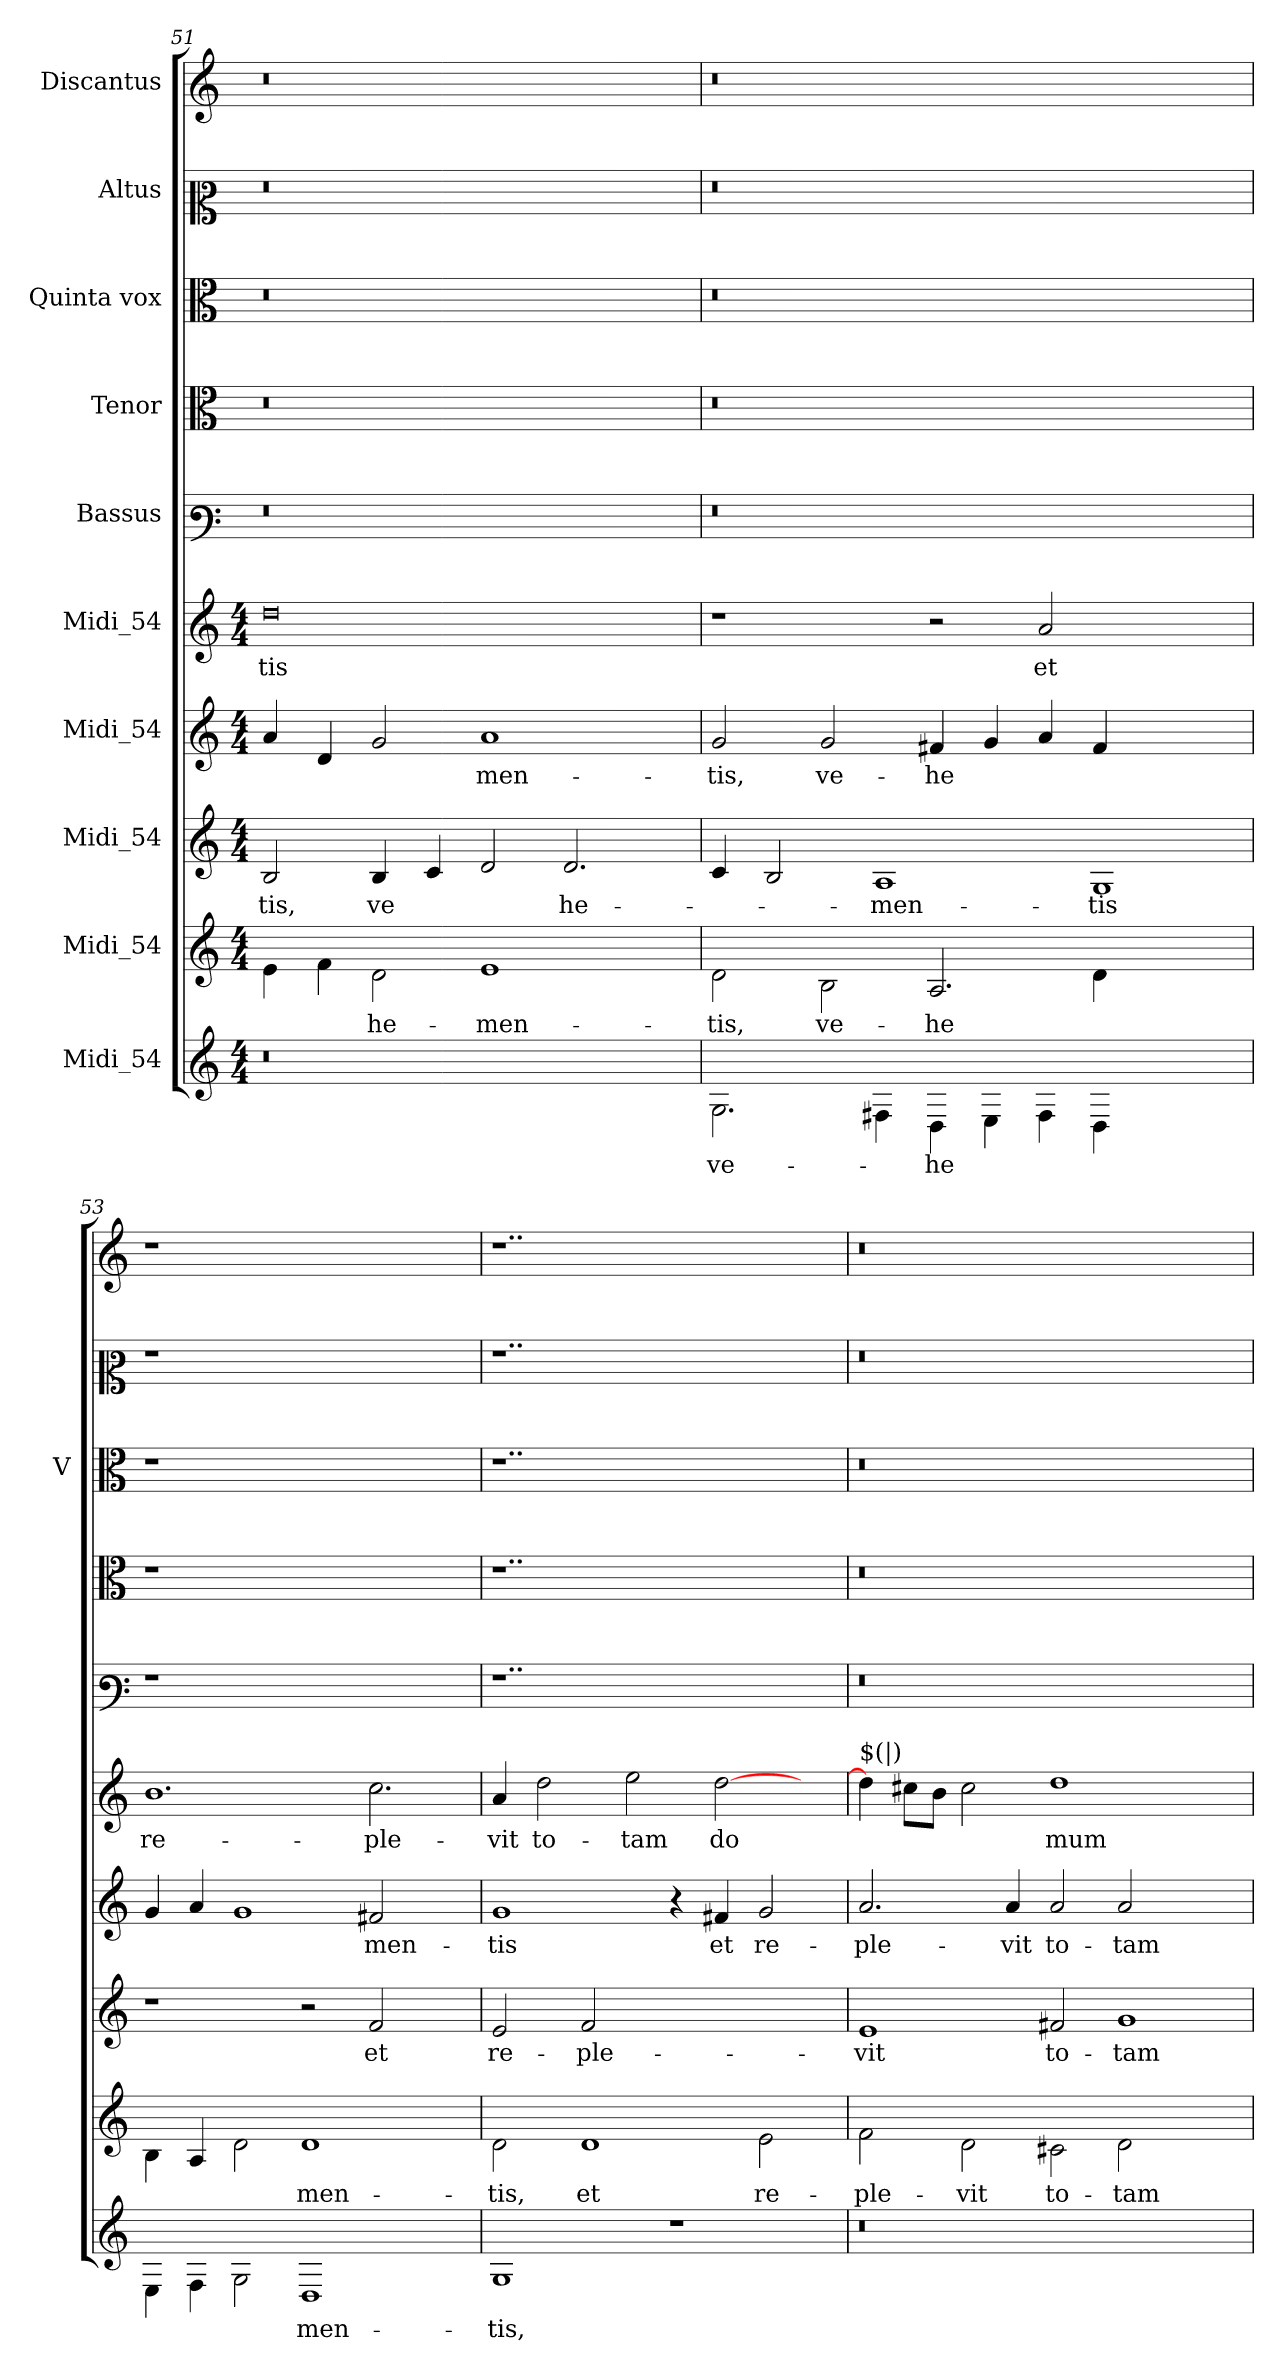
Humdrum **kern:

**kern	**text	**kern	**text	**kern	**text	**kern	**text	**kern	**text	**kern	**kern	**kern	**kern	**kern
*part10	*part10	*part9	*part9	*part8	*part8	*part7	*part7	*part6	*part6	*part5	*part4	*part3	*part2	*part1
*staff10	*staff10	*staff9	*staff9	*staff8	*staff8	*staff7	*staff7	*staff6	*staff6	*staff5	*staff4	*staff3	*staff2	*staff1
*I"Midi_54	*	*I"Midi_54	*	*I"Midi_54	*	*I"Midi_54	*	*I"Midi_54	*	*I"Bassus	*I"Tenor	*I"Quinta vox	*I"Altus	*I"Discantus
*	*	*	*	*	*	*	*	*	*	*	*	*I'V	*	*
!!LO:PB:g=z
*clefG2	*	*clefG2	*	*clefG2	*	*clefG2	*	*clefG2	*	*clefF3	*clefC3	*clefC3	*clefC2	*clefG2
*k[]	*	*k[]	*	*k[]	*	*k[]	*	*k[]	*	*k[]	*k[]	*k[]	*k[]	*k[]
*M4/4	*	*M4/4	*	*M4/4	*	*M4/4	*	*M4/4	*	*	*	*	*	*
=51	=51	=51	=51	=51	=51	=51	=51	=51	=51	=51	=51	=51	=51	=51
!	!	!	!	!	!LO:LY:b	!	!	!	!LO:LY:b	!	!	!	!	!
0r	.	4e\	.	2B/	-tis,	4a/	.	0dd	-tis	0r	0r	0r	0r	0r
!	!	!	!LO:LY:b	!	!	!	!	!	!	!	!	!	!	!
.	.	4f\	-	.	.	4d/	.	.	.	.	.	.	.	.
!	!	!	!LO:LY:b	!	!LO:LY:b	!	!	!	!	!	!	!	!	!
.	.	2d\	he-	4B/	ve	2g/	.	.	.	.	.	.	.	.
!	!	!	!	!	!LO:LY:b	!	!	!	!	!	!	!	!	!
.	.	.	.	4c/	-	.	.	.	.	.	.	.	.	.
!	!	!	!LO:LY:b	!	!	!	!LO:LY:b	!	!	!	!	!	!	!
.	.	1e	-men-	2d/	.	1a	men-	.	.	.	.	.	.	.
!	!	!	!	!	!LO:LY:b	!	!	!	!	!	!	!	!	!
.	.	.	.	2.d/	he-	.	.	.	.	.	.	.	.	.
4ryy	.	4ryy	.	.	.	4ryy	.	4ryy	.	4ryy	4ryy	4ryy	4ryy	4ryy
!!LO:PB:g=z
=52	=52	=52	=52	=52	=52	=52	=52	=52	=52	=52	=52	=52	=52	=52
!	!LO:LY:b	!	!LO:LY:b	!	!	!	!LO:LY:b	!	!	!	!	!	!	!
2.G\	ve-	2d\	-tis,	4c/	.	2g/	-tis,	1r	.	0r	0r	0r	0r	0r
.	.	.	.	2B/	.	.	.	.	.	.	.	.	.	.
!	!	!	!LO:LY:b	!	!	!	!LO:LY:b	!	!	!	!	!	!	!
.	.	2B\	ve-	.	.	2g/	ve-	.	.	.	.	.	.	.
!	!	!	!	!	!LO:LY:b	!	!	!	!	!	!	!	!	!
4F#X\	.	.	.	1A	-men-	.	.	.	.	.	.	.	.	.
!	!LO:LY:b	!	!LO:LY:b	!	!	!	!LO:LY:b	!	!	!	!	!	!	!
4D\	-he	2.A/	-he-	.	.	4f#X/	-he	2r	.	.	.	.	.	.
4E\	.	.	.	.	.	4g/	.	.	.	.	.	.	.	.
!	!	!	!	!	!	!	!	!	!LO:LY:b	!	!	!	!	!
4F#\	.	.	.	.	.	4a/	.	2a/	et	.	.	.	.	.
!	!	!	!	!	!LO:LY:b	!	!	!	!	!	!	!	!	!
4D\	.	4d\	.	1G	-tis	4f#/	.	.	.	.	.	.	.	.
2.ryy	.	2.ryy	.	.	.	2.ryy	.	2.ryy	.	2.ryy	2.ryy	2.ryy	2.ryy	2.ryy
=53	=53	=53	=53	=53	=53	=53	=53	=53	=53	=53	=53	=53	=53	=53
!	!	!	!	!	!	!	!	!	!LO:LY:b	!	!	!	!	!
4E\	.	4B\	.	1r	.	4g/	.	1.b	re-	1r	1r	1r	1r	1r
4F\	.	4A/	.	.	.	4a/	.	.	.	.	.	.	.	.
!	!	!	!LO:LY:b	!	!	!	!	!	!	!	!	!	!	!
2G\	.	2d\	--	.	.	1g	.	.	.	.	.	.	.	.
!	!LO:LY:b	!	!LO:LY:b	!	!	!	!	!	!	!	!	!	!	!
1D	men-	1d	men-	2r	.	.	.	.	.	1ryy	1ryy	1ryy	1ryy	1ryy
!	!	!	!	!	!LO:LY:b	!	!LO:LY:b	!	!LO:LY:b	!	!	!	!	!
.	.	.	.	2f/	et	2f#X/	men-	2.cc\	-ple-	.	.	.	.	.
4ryy	.	4ryy	.	4ryy	.	4ryy	.	.	.	4ryy	4ryy	4ryy	4ryy	4ryy
=54	=54	=54	=54	=54	=54	=54	=54	=54	=54	=54	=54	=54	=54	=54
!	!LO:LY:b	!	!LO:LY:b	!	!LO:LY:b	!	!LO:LY:b	!	!LO:LY:b	!	!	!	!	!
1G	-tis,	2d\	-tis,	2e/	re-	1g	-tis	4a/	-vit	1..r	1..r	1..r	1..r	1..r
!	!	!	!	!	!	!	!	!	!LO:LY:b	!	!	!	!	!
.	.	.	.	.	.	.	.	2dd\	to-	.	.	.	.	.
!	!	!	!LO:LY:b	!	!LO:LY:b	!	!	!	!	!	!	!	!	!
.	.	1d	et	2f/	-ple-	.	.	.	.	.	.	.	.	.
!	!	!	!	!	!	!	!	!	!LO:LY:b	!	!	!	!	!
.	.	.	.	.	.	.	.	2ee\	-tam	.	.	.	.	.
1r	.	.	.	1ryy	.	4r	.	.	.	.	.	.	.	.
!	!	!	!	!	!	!	!LO:LY:b	!	!LO:LY:b	!	!	!	!	!
.	.	.	.	.	.	4f#X/	et	[2dd\	do-	.	.	.	.	.
!	!	!	!LO:LY:b	!	!	!	!LO:LY:b	!	!	!	!	!	!	!
.	.	2e\	re-	.	.	2g/	re-	.	.	.	.	.	.	.
.	.	.	.	.	.	.	.	4ryy	.	4ryy	4ryy	4ryy	4ryy	4ryy
!!LO:PB:g=z
=55	=55	=55	=55	=55	=55	=55	=55	=55	=55	=55	=55	=55	=55	=55
!	!	!	!	!	!	!	!	!LO:TX:a:t=$(|)	!	!	!	!	!	!
!	!	!	!LO:LY:b	!	!LO:LY:b	!	!LO:LY:b	!	!LO:LY:b	!	!	!	!	!
0r	.	2f\	-ple-	1e	-vit	2.a/	-ple-	4dd\]	--	0r	0r	0r	0r	0r
.	.	.	.	.	.	.	.	8cc#X\L	.	.	.	.	.	.
.	.	.	.	.	.	.	.	8b\J	.	.	.	.	.	.
!	!	!	!LO:LY:b	!	!	!	!	!	!	!	!	!	!	!
.	.	2d\	-vit	.	.	.	.	2cc#i\	.	.	.	.	.	.
!	!	!	!	!	!	!	!LO:LY:b	!	!	!	!	!	!	!
.	.	.	.	.	.	4a/	-vit	.	.	.	.	.	.	.
!	!	!	!LO:LY:b	!	!LO:LY:b	!	!LO:LY:b	!	!LO:LY:b	!	!	!	!	!
.	.	2c#X\	to-	2f#X/	to-	2a/	to-	1dd	mum	.	.	.	.	.
!	!	!	!LO:LY:b	!	!LO:LY:b	!	!LO:LY:b	!	!	!	!	!	!	!
.	.	2d\	-tam	1g	-tam	2a/	-tam	.	.	.	.	.	.	.
2ryy	.	2ryy	.	.	.	2ryy	.	2ryy	.	2ryy	2ryy	2ryy	2ryy	2ryy
=	=	=	=	=	=	=	=	=	=	=	=	=	=	=
*-	*-	*-	*-	*-	*-	*-	*-	*-	*-	*-	*-	*-	*-	*-
